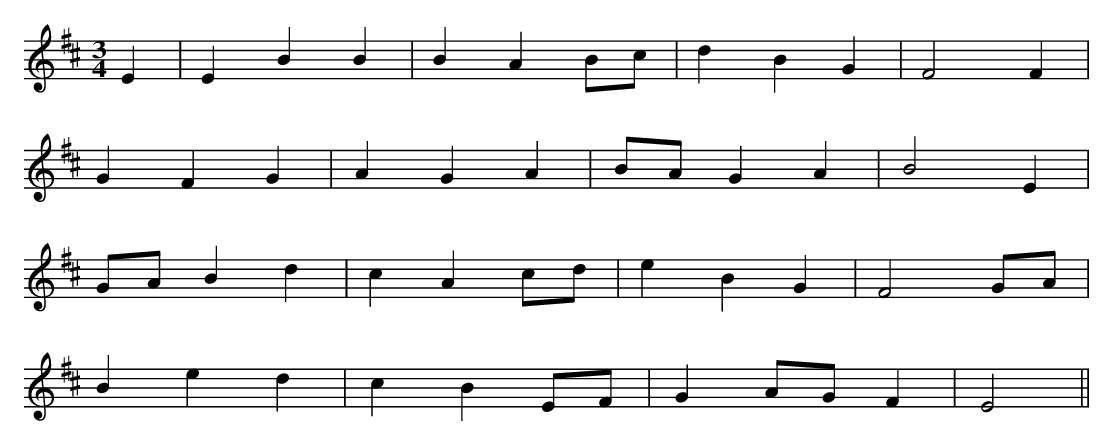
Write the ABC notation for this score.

X:1
M:3/4
K:Edor
E2|E2 B2 B2|B2 A2 Bc|d2 B2 G2|F4 F2|
G2 F2 G2|A2 G2 A2|BA G2 A2|B4 E2|
GA B2 d2|c2 A2 cd|e2 B2 G2|F4 GA|
B2 e2 d2|c2 B2 EF|G2 AG F2|E4||
